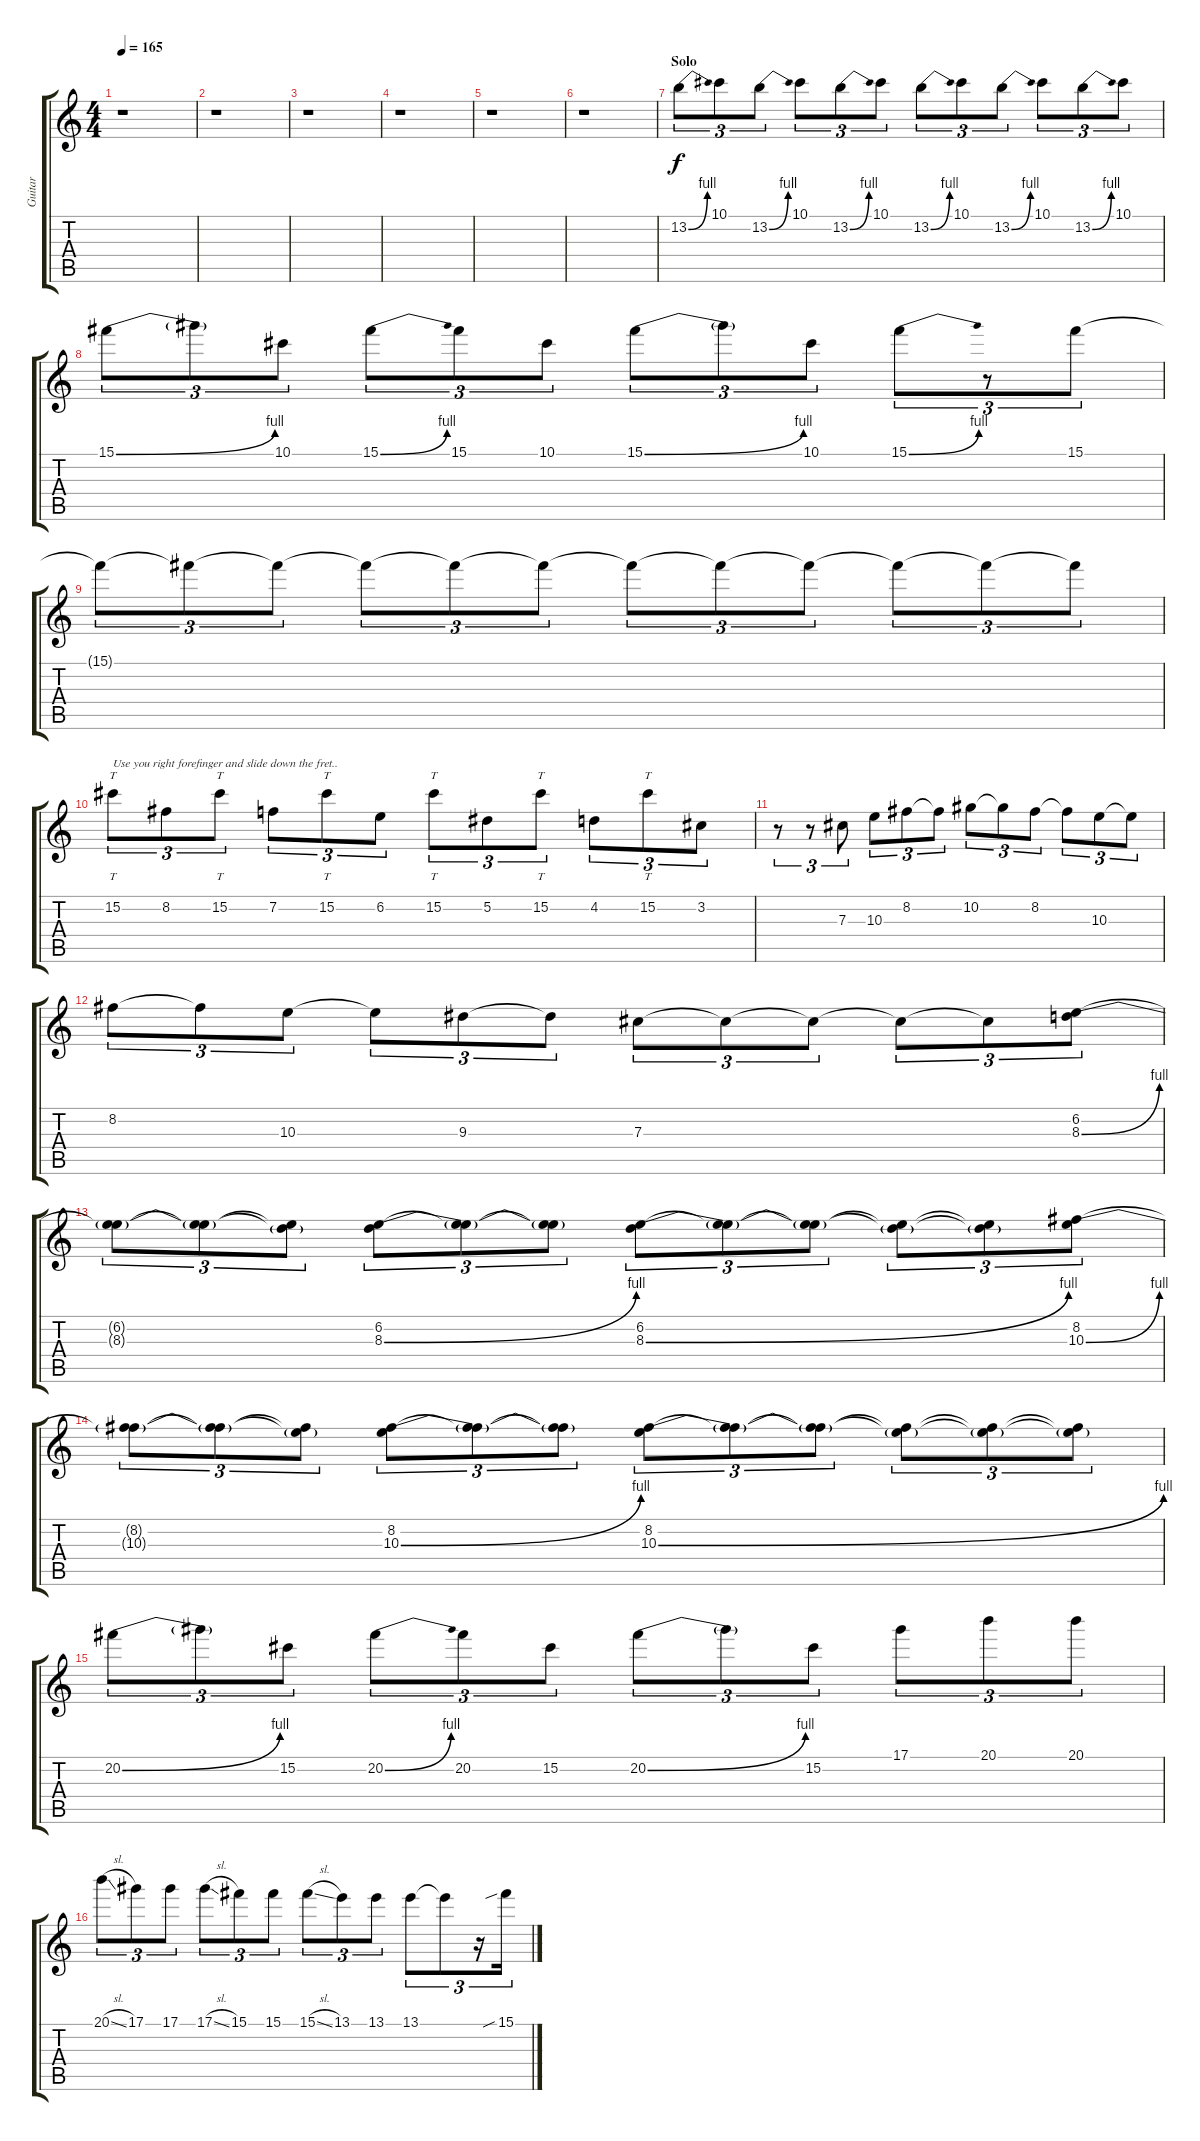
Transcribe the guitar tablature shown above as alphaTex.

\track ("Guitar" "Guitar") {instrument distortionguitar}
\staff {score tabs}
\tuning (Eb4 Bb3 Gb3 Db3 Ab2 Db2) {hide}
\ts (4 4)
\tempo 165
\clef g2
\ks c
r.1{dy f} |
r.1 |
r.1 |
r.1 |
r.1 |
r.1 |
\section ("" "Solo")
13.2{be (bend 0 0 60 4)}.8{tu (3 2)} 10.1.8{tu (3 2)} 13.2{be (bend 0 0 60 4)}.8{tu (3 2)} 10.1.8{tu (3 2)} 13.2{be (bend 0 0 60 4)}.8{tu (3 2)} 10.1.8{tu (3 2)} 13.2{be (bend 0 0 60 4)}.8{tu (3 2)} 10.1.8{tu (3 2)} 13.2{be (bend 0 0 60 4)}.8{tu (3 2)} 10.1.8{tu (3 2)} 13.2{be (bend 0 0 60 4)}.8{tu (3 2)} 10.1.8{tu (3 2)} |
15.1{be (bend 0 0 60 4)}.8{tu (3 2)} 15.1{t}.8{tu (3 2)} 10.1.8{tu (3 2)} 15.1{be (bend 0 0 60 4)}.8{tu (3 2)} 15.1.8{tu (3 2)} 10.1.8{tu (3 2)} 15.1{be (bend 0 0 60 4)}.8{tu (3 2)} 15.1{t}.8{tu (3 2)} 10.1.8{tu (3 2)} 15.1{be (bend 0 0 60 4)}.8{tu (3 2)} r.8{tu (3 2)} 15.1.8{tu (3 2)} |
15.1{t}.8{tu (3 2)} 15.1{t}.8{tu (3 2)} 15.1{t}.8{tu (3 2)} 15.1{t}.8{tu (3 2)} 15.1{t}.8{tu (3 2)} 15.1{t}.8{tu (3 2)} 15.1{t}.8{tu (3 2)} 15.1{t}.8{tu (3 2)} 15.1{t}.8{tu (3 2)} 15.1{t}.8{tu (3 2)} 15.1{t}.8{tu (3 2)} 15.1{t}.8{tu (3 2)} |
15.2.8{tt tu (3 2) txt "Use you right forefinger and slide down the fret.."} 8.2.8{tu (3 2)} 15.2.8{tt tu (3 2)} 7.2.8{tu (3 2)} 15.2.8{tt tu (3 2)} 6.2.8{tu (3 2)} 15.2.8{tt tu (3 2)} 5.2.8{tu (3 2)} 15.2.8{tt tu (3 2)} 4.2.8{tu (3 2)} 15.2.8{tt tu (3 2)} 3.2.8{tu (3 2)} |
r.8{tu (3 2)} r.8{tu (3 2)} 7.3.8{tu (3 2)} 10.3.8{tu (3 2)} 8.2.8{tu (3 2)} 8.2{t}.8{tu (3 2)} 10.2.8{tu (3 2)} 10.2{t}.8{tu (3 2)} 8.2.8{tu (3 2)} 8.2{t}.8{tu (3 2)} 10.3.8{tu (3 2)} 10.3{t}.8{tu (3 2)} |
8.2.8{tu (3 2)} 8.2{t}.8{tu (3 2)} 10.3.8{tu (3 2)} 10.3{t}.8{tu (3 2)} 9.3.8{tu (3 2)} 9.3{t}.8{tu (3 2)} 7.3.8{tu (3 2)} 7.3{t}.8{tu (3 2)} 7.3{t}.8{tu (3 2)} 7.3{t}.8{tu (3 2)} 7.3{t}.8{tu (3 2)} (6.2 8.3{be (bend 0 0 60 4)}).8{tu (3 2)} |
(6.2{t} 8.3{t}).8{tu (3 2)} (6.2{t} 8.3{t}).8{tu (3 2)} (6.2{t} 8.3{t}).8{tu (3 2)} (6.2 8.3{be (bend 0 0 60 4)}).8{tu (3 2)} (6.2{t} 8.3{t}).8{tu (3 2)} (6.2{t} 8.3{t}).8{tu (3 2)} (6.2 8.3{be (bend 0 0 60 4)}).8{tu (3 2)} (6.2{t} 8.3{t}).8{tu (3 2)} (6.2{t} 8.3{t}).8{tu (3 2)} (6.2{t} 8.3{t}).8{tu (3 2)} (6.2{t} 8.3{t}).8{tu (3 2)} (8.2 10.3{be (bend 0 0 60 4)}).8{tu (3 2)} |
(8.2{t} 10.3{t}).8{tu (3 2)} (8.2{t} 10.3{t}).8{tu (3 2)} (8.2{t} 10.3{t}).8{tu (3 2)} (8.2 10.3{be (bend 0 0 60 4)}).8{tu (3 2)} (8.2{t} 10.3{t}).8{tu (3 2)} (8.2{t} 10.3{t}).8{tu (3 2)} (8.2 10.3{be (bend 0 0 60 4)}).8{tu (3 2)} (8.2{t} 10.3{t}).8{tu (3 2)} (8.2{t} 10.3{t}).8{tu (3 2)} (8.2{t} 10.3{t}).8{tu (3 2)} (8.2{t} 10.3{t}).8{tu (3 2)} (8.2{t} 10.3{t}).8{tu (3 2)} |
20.2{be (bend 0 0 60 4)}.8{tu (3 2)} 20.2{t}.8{tu (3 2)} 15.2.8{tu (3 2)} 20.2{be (bend 0 0 60 4)}.8{tu (3 2)} 20.2.8{tu (3 2)} 15.2.8{tu (3 2)} 20.2{be (bend 0 0 60 4)}.8{tu (3 2)} 20.2{t}.8{tu (3 2)} 15.2.8{tu (3 2)} 17.1.8{tu (3 2)} 20.1.8{tu (3 2)} 20.1.8{tu (3 2)} |
20.1{sl}.8{tu (3 2)} 17.1.8{tu (3 2)} 17.1.8{tu (3 2)} 17.1{sl}.8{tu (3 2)} 15.1.8{tu (3 2)} 15.1.8{tu (3 2)} 15.1{sl}.8{tu (3 2)} 13.1.8{tu (3 2)} 13.1.8{tu (3 2)} 13.1.8{tu (3 2)} 13.1{t}.8{tu (3 2)} r.16{tu (3 2)} 15.1{sib}.16{tu (3 2)}
